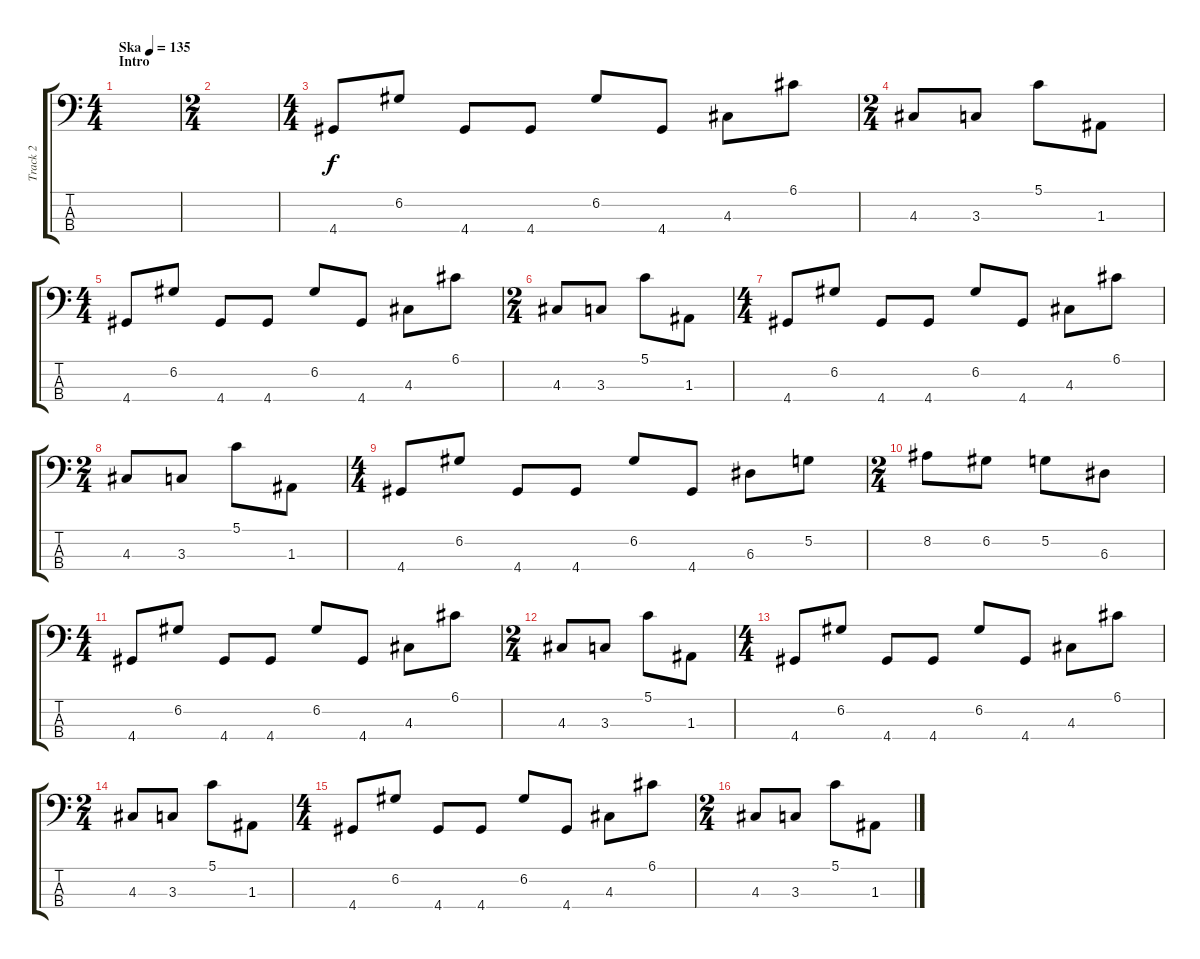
\track ("Track 2" "Track 2") {instrument slapbass2}
\staff {score tabs}
\tuning (G2 D2 A1 E1) {hide}
\ts (4 4)
\section ("" "Intro")
\tempo (135 "Ska")
\clef f4
\ks c
|
\ts (2 4)
|
\ts (4 4)
4.4.8 6.2.8 4.4.8 4.4.8 6.2.8 4.4.8 4.3.8 6.1.8 |
\ts (2 4)
4.3.8 3.3.8 5.1.8 1.3.8 |
\ts (4 4)
4.4.8 6.2.8 4.4.8 4.4.8 6.2.8 4.4.8 4.3.8 6.1.8 |
\ts (2 4)
4.3.8 3.3.8 5.1.8 1.3.8 |
\ts (4 4)
4.4.8 6.2.8 4.4.8 4.4.8 6.2.8 4.4.8 4.3.8 6.1.8 |
\ts (2 4)
4.3.8 3.3.8 5.1.8 1.3.8 |
\ts (4 4)
4.4.8 6.2.8 4.4.8 4.4.8 6.2.8 4.4.8 6.3.8 5.2.8 |
\ts (2 4)
8.2.8 6.2.8 5.2.8 6.3.8 |
\ts (4 4)
4.4.8 6.2.8 4.4.8 4.4.8 6.2.8 4.4.8 4.3.8 6.1.8 |
\ts (2 4)
4.3.8 3.3.8 5.1.8 1.3.8 |
\ts (4 4)
4.4.8 6.2.8 4.4.8 4.4.8 6.2.8 4.4.8 4.3.8 6.1.8 |
\ts (2 4)
4.3.8 3.3.8 5.1.8 1.3.8 |
\ts (4 4)
4.4.8 6.2.8 4.4.8 4.4.8 6.2.8 4.4.8 4.3.8 6.1.8 |
\ts (2 4)
4.3.8 3.3.8 5.1.8 1.3.8
